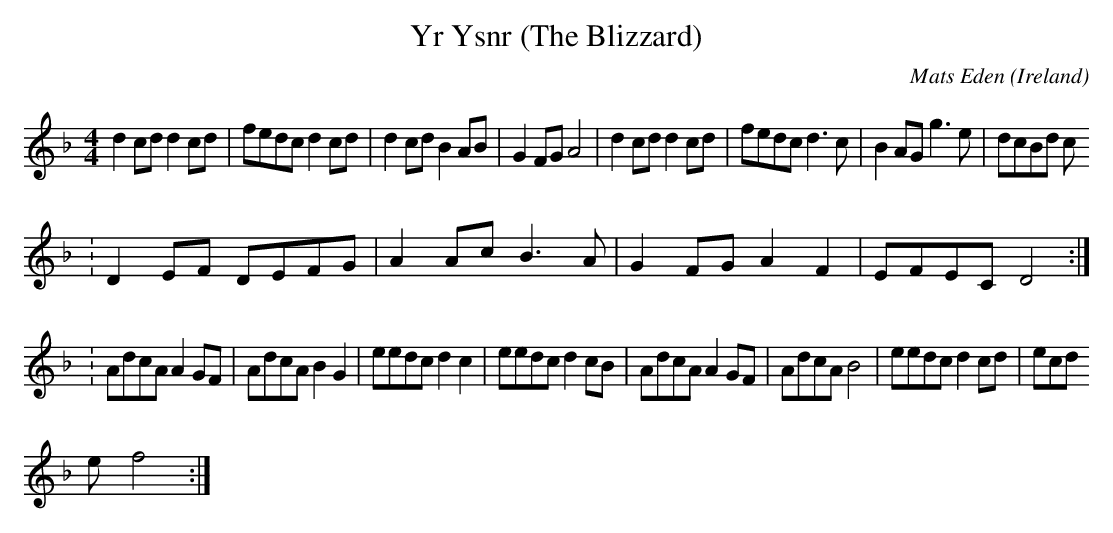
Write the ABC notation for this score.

X:1
T:Yr Ysnr (The Blizzard)
O:Ireland
M:4/4
L:1/8
C:Mats Eden
K:Dm
d2cd d2cd|fedc d2cd|d2cd B2AB|G2FG A4|d2cd d2cd|fedc d3c|B2AG g3e|dcBd c
4:|
:D2EF DEFG|A2Ac B3A|G2FG A2F2|EFEC D4:|
:AdcA A2GF|AdcA B2G2|eedc d2c2|eedc d2cB|AdcA A2GF|AdcA B4|eedc d2cd|ecd
e f4:|
